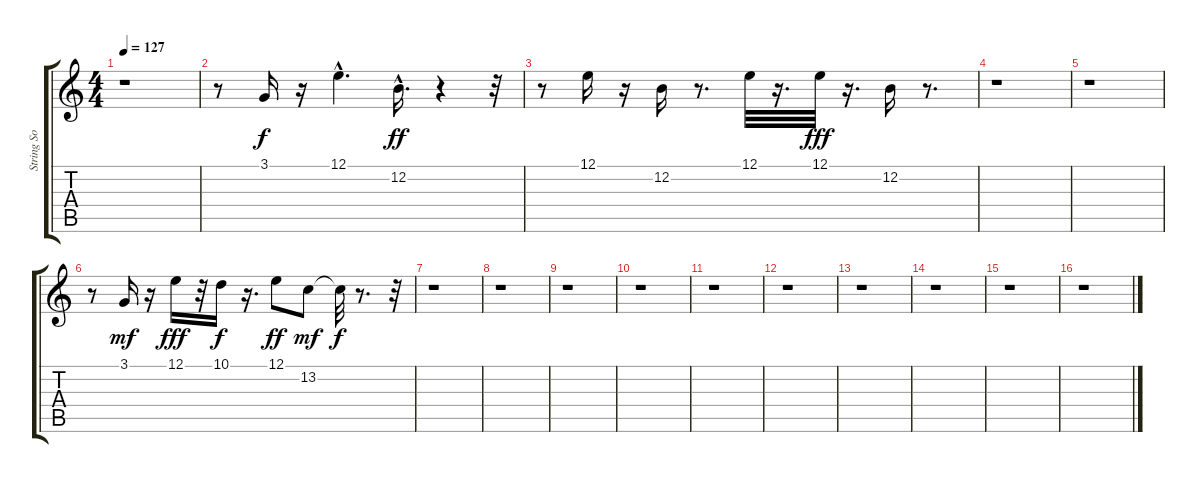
\track (" String Solo Left" " String So") {instrument stringensemble1}
\staff {score tabs}
\tuning (E4 B3 G3 D3 A2 E2) {hide}
\ts (4 4)
\tempo 127
\clef g2
\ks c
r.1{dy f} |
r.8 3.1.16 r.16 12.1{hac}.4{d} 12.2{hac}.16{d dy ff} r.4 r.32 |
r.8 12.1.16 r.16 12.2.16 r.8{d} 12.1.32 r.16{d} 12.1.32{dy fff} r.16{d} 12.2.16 r.8{d} |
r.1 |
r.1 |
r.8 3.1.16{dy mf} r.16 12.1.16{dy fff} r.32 10.1.16{dy f} r.16{d} 12.1.8{dy ff} 13.2.8{dy mf} 13.2{t}.32{dy f} r.8{d} r.32 |
r.1 |
r.1 |
r.1 |
r.1 |
r.1 |
r.1 |
r.1 |
r.1 |
r.1 |
r.1
